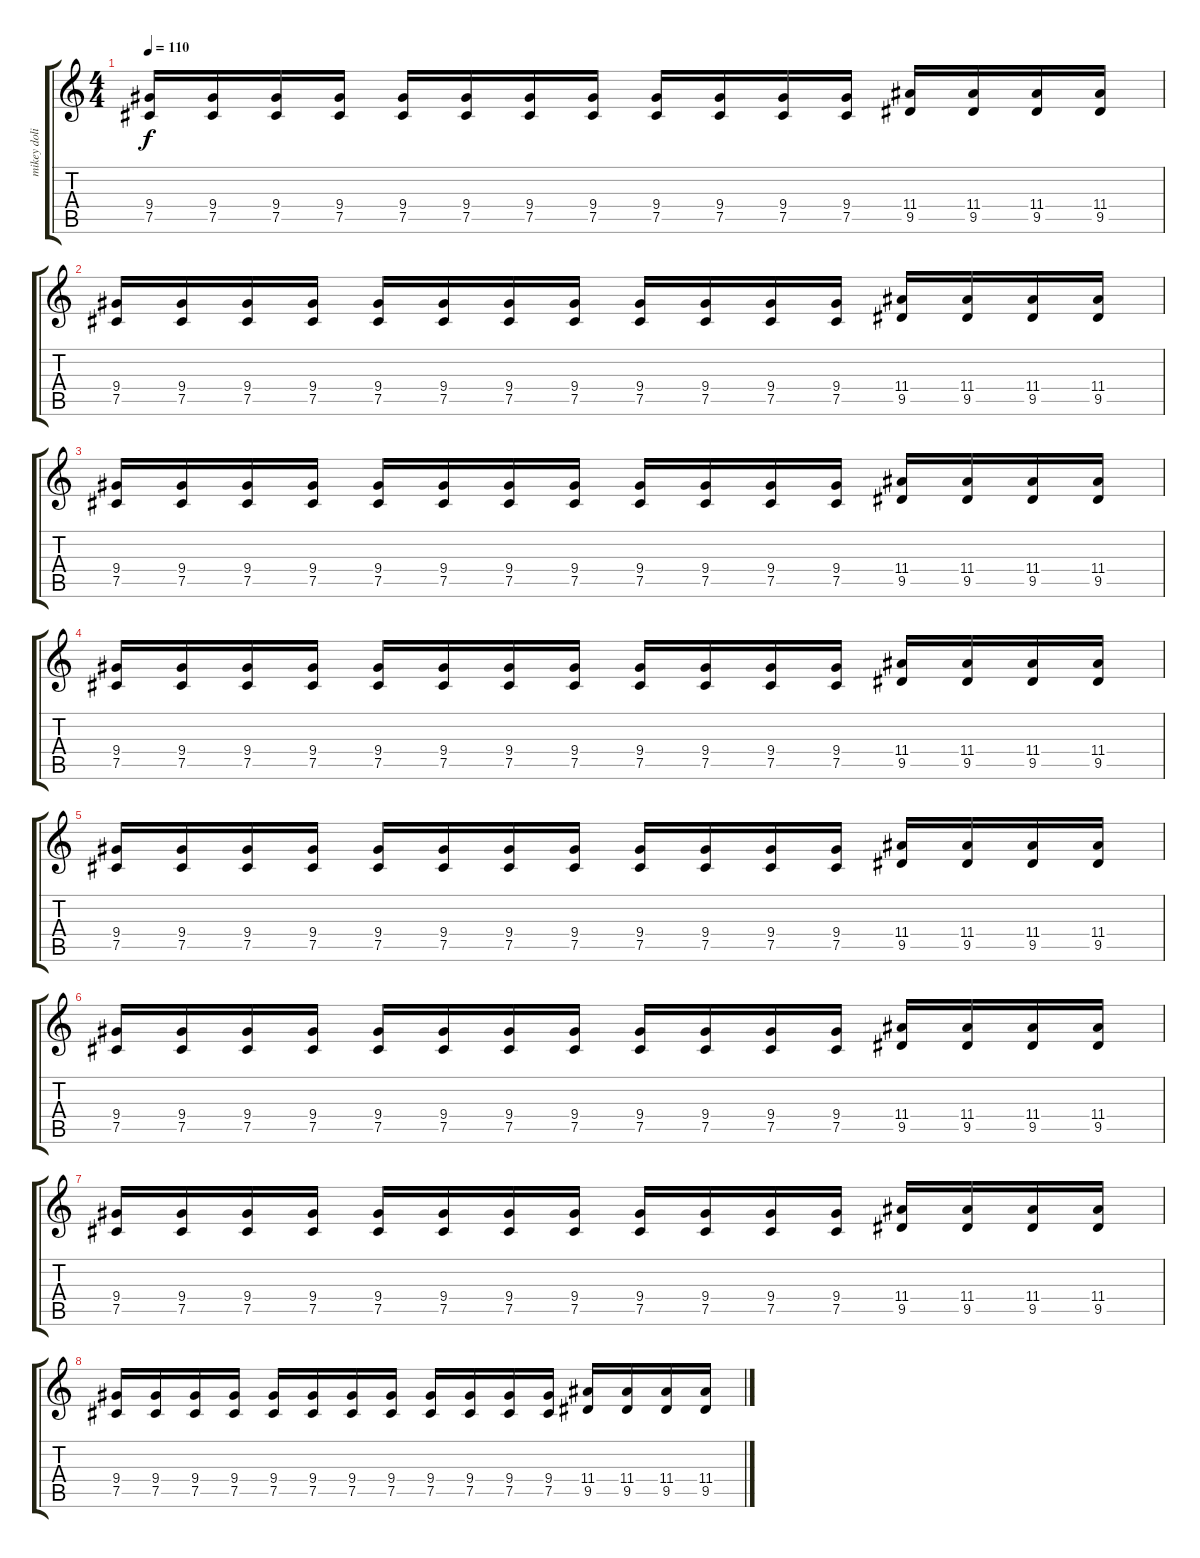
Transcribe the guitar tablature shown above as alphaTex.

\track ("mikey doling" "mikey doli") {instrument overdrivenguitar}
\staff {score tabs}
\tuning (Db4 Ab3 E3 B2 Gb2 B1) {hide}
\ts (4 4)
\tempo 110
\clef g2
\ks c
(9.4 7.5).16{dy f volume 12 instrument overdrivenguitar} (9.4 7.5).16 (9.4 7.5).16 (9.4 7.5).16 (9.4 7.5).16 (9.4 7.5).16 (9.4 7.5).16 (9.4 7.5).16 (9.4 7.5).16 (9.4 7.5).16 (9.4 7.5).16 (9.4 7.5).16 (11.4 9.5).16 (11.4 9.5).16 (11.4 9.5).16 (11.4 9.5).16 |
(9.4 7.5).16 (9.4 7.5).16 (9.4 7.5).16 (9.4 7.5).16 (9.4 7.5).16 (9.4 7.5).16 (9.4 7.5).16 (9.4 7.5).16 (9.4 7.5).16 (9.4 7.5).16 (9.4 7.5).16 (9.4 7.5).16 (11.4 9.5).16 (11.4 9.5).16 (11.4 9.5).16 (11.4 9.5).16 |
(9.4 7.5).16 (9.4 7.5).16 (9.4 7.5).16 (9.4 7.5).16 (9.4 7.5).16 (9.4 7.5).16 (9.4 7.5).16 (9.4 7.5).16 (9.4 7.5).16 (9.4 7.5).16 (9.4 7.5).16 (9.4 7.5).16 (11.4 9.5).16 (11.4 9.5).16 (11.4 9.5).16 (11.4 9.5).16 |
(9.4 7.5).16 (9.4 7.5).16 (9.4 7.5).16 (9.4 7.5).16 (9.4 7.5).16 (9.4 7.5).16 (9.4 7.5).16 (9.4 7.5).16 (9.4 7.5).16 (9.4 7.5).16 (9.4 7.5).16 (9.4 7.5).16 (11.4 9.5).16 (11.4 9.5).16 (11.4 9.5).16 (11.4 9.5).16 |
(9.4 7.5).16 (9.4 7.5).16 (9.4 7.5).16 (9.4 7.5).16 (9.4 7.5).16 (9.4 7.5).16 (9.4 7.5).16 (9.4 7.5).16 (9.4 7.5).16 (9.4 7.5).16 (9.4 7.5).16 (9.4 7.5).16 (11.4 9.5).16 (11.4 9.5).16 (11.4 9.5).16 (11.4 9.5).16 |
(9.4 7.5).16 (9.4 7.5).16 (9.4 7.5).16 (9.4 7.5).16 (9.4 7.5).16 (9.4 7.5).16 (9.4 7.5).16 (9.4 7.5).16 (9.4 7.5).16 (9.4 7.5).16 (9.4 7.5).16 (9.4 7.5).16 (11.4 9.5).16 (11.4 9.5).16 (11.4 9.5).16 (11.4 9.5).16 |
(9.4 7.5).16 (9.4 7.5).16 (9.4 7.5).16 (9.4 7.5).16 (9.4 7.5).16 (9.4 7.5).16 (9.4 7.5).16 (9.4 7.5).16 (9.4 7.5).16 (9.4 7.5).16 (9.4 7.5).16 (9.4 7.5).16 (11.4 9.5).16 (11.4 9.5).16 (11.4 9.5).16 (11.4 9.5).16 |
(9.4 7.5).16 (9.4 7.5).16 (9.4 7.5).16 (9.4 7.5).16 (9.4 7.5).16 (9.4 7.5).16 (9.4 7.5).16 (9.4 7.5).16 (9.4 7.5).16 (9.4 7.5).16 (9.4 7.5).16 (9.4 7.5).16 (11.4 9.5).16 (11.4 9.5).16 (11.4 9.5).16 (11.4 9.5).16
